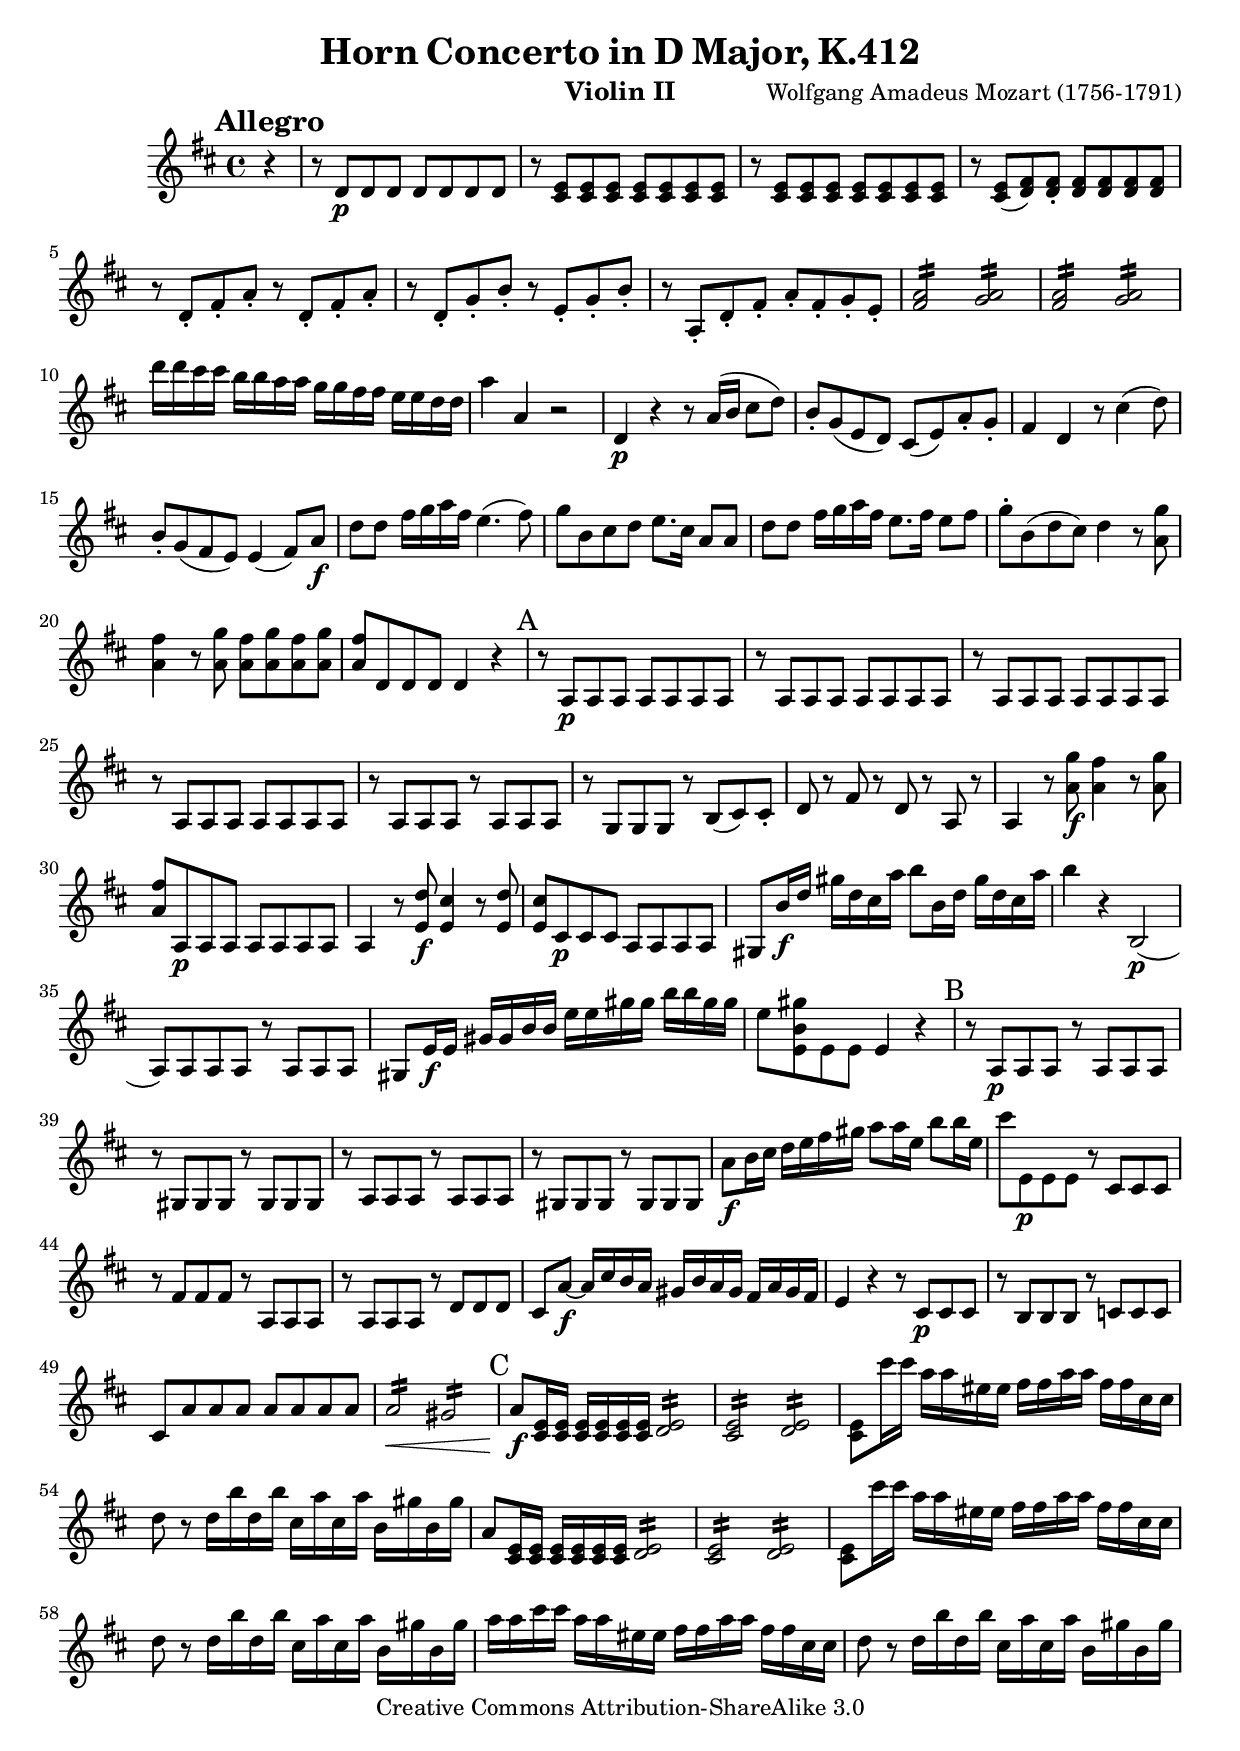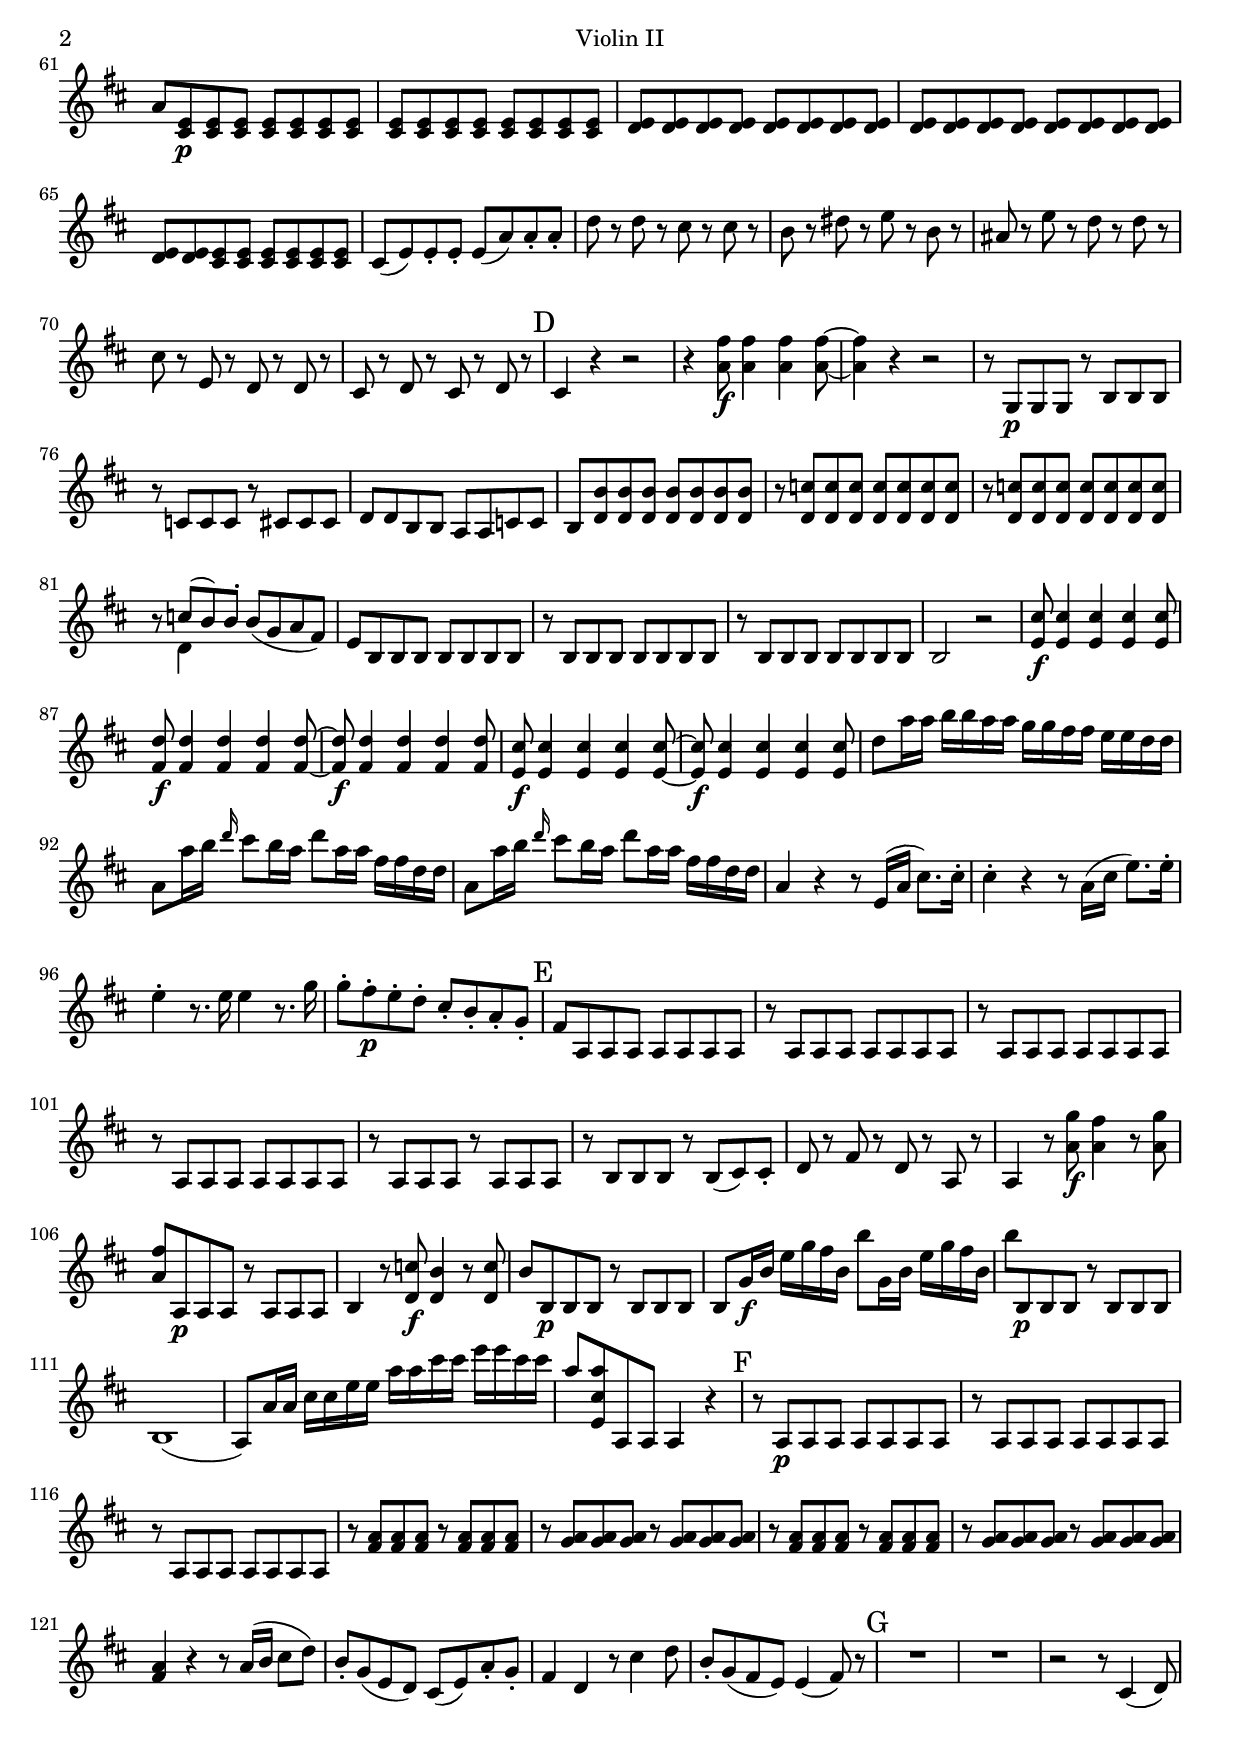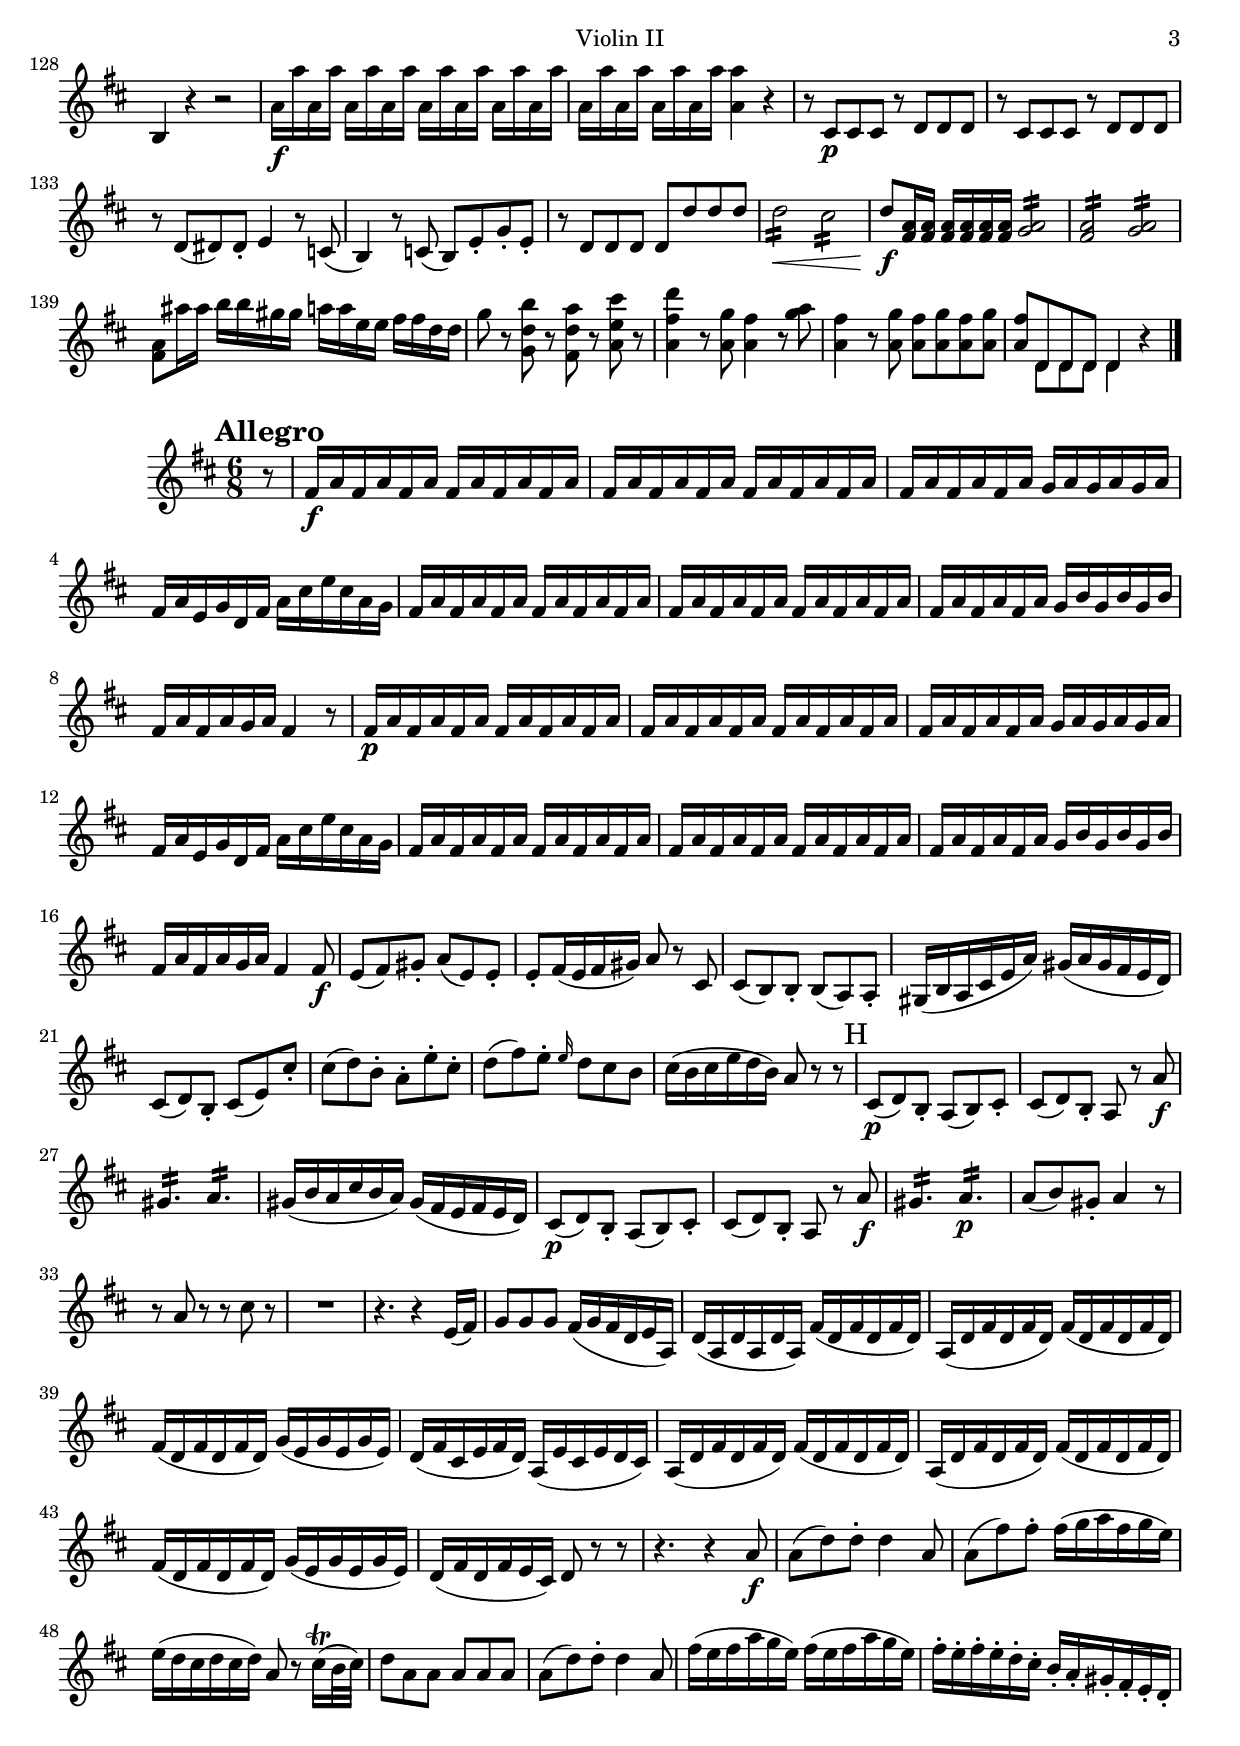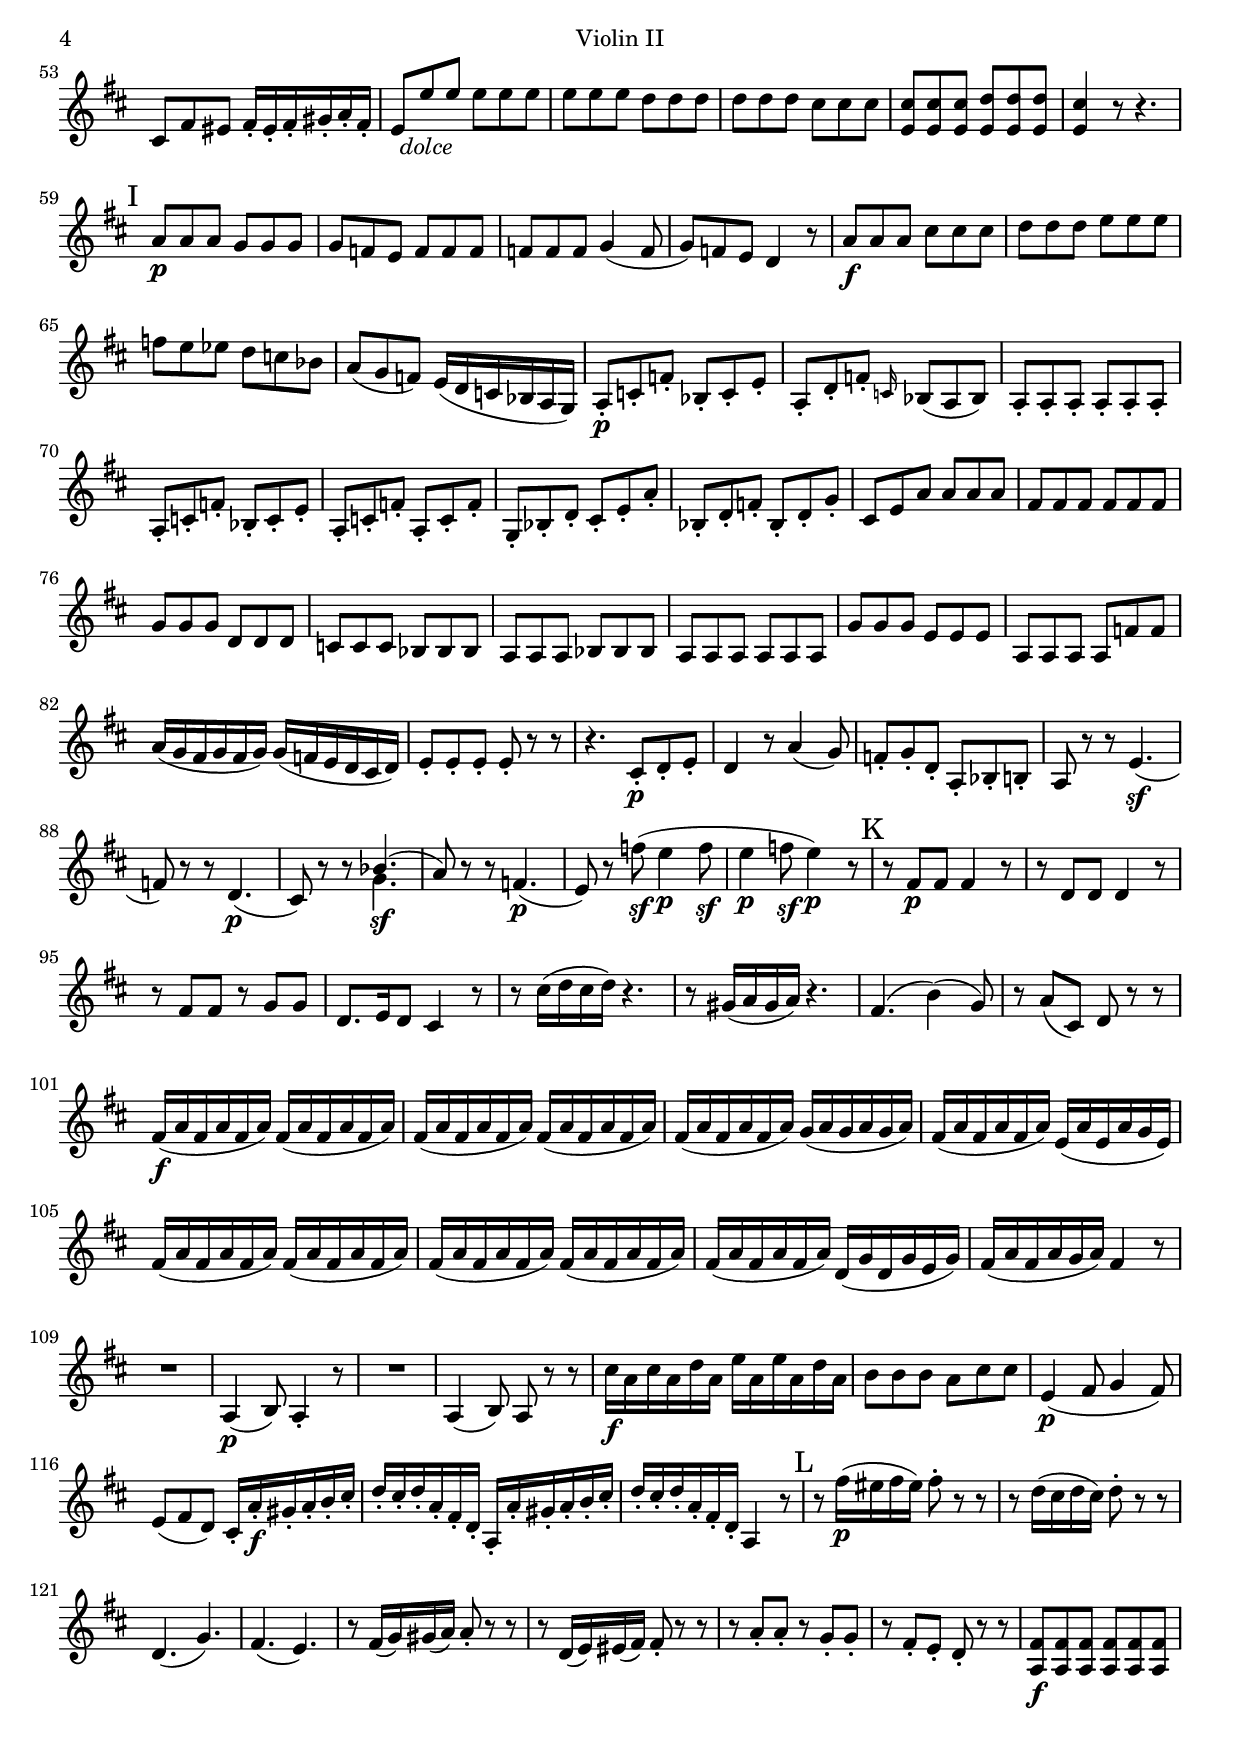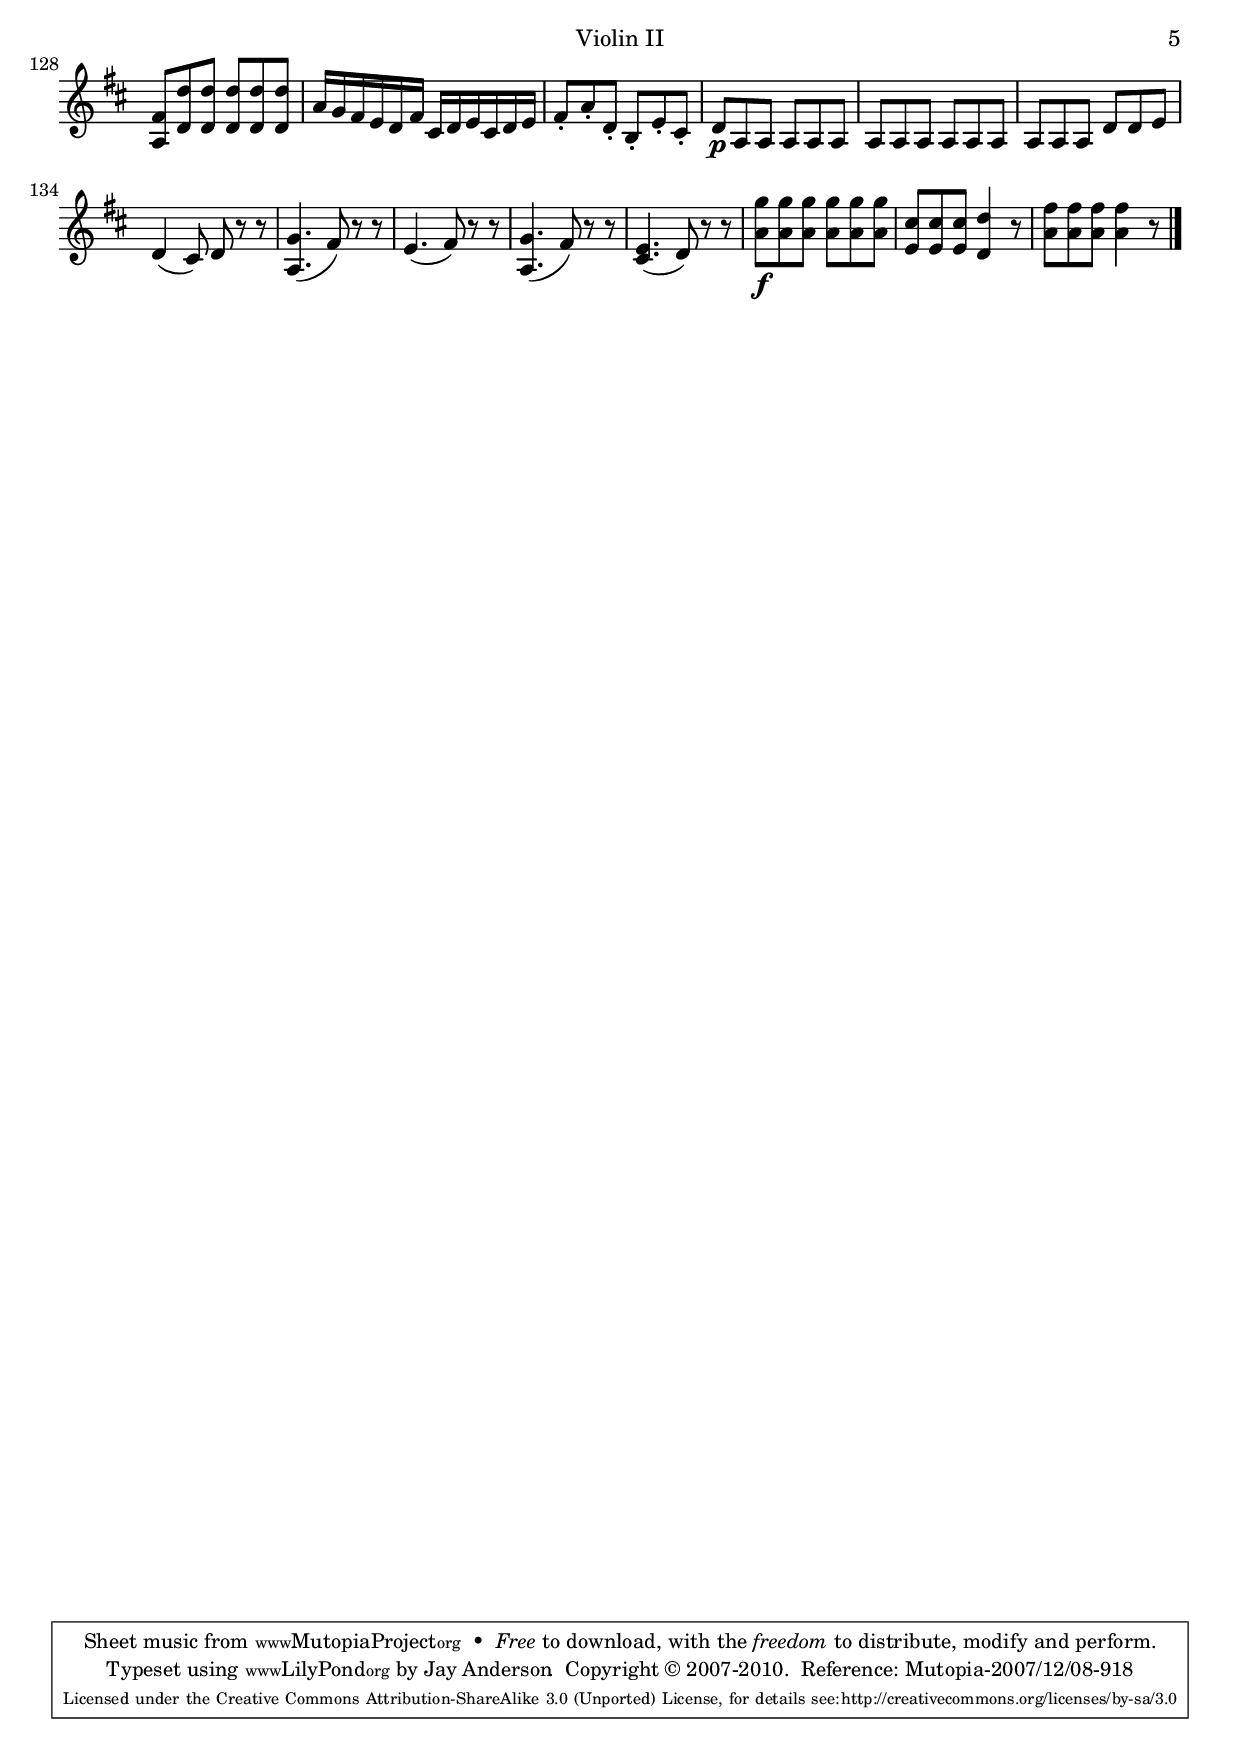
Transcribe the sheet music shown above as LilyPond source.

\version "2.13.10"

\include "defs.lyi"
\version "2.13.10"

\include "defs.lyi"

violinIIMvtI = \relative c'
{
  \key d \major
  r4
  r8 d\p d d d d d d |
  \repeat unfold 2
  {
    r8 \repeat unfold 7 <e cis> |
  }
  r8 <e cis>( <fis d>) <fis d>-. <fis d> <fis d> <fis d> <fis d> |
  r d-. fis-. a-. r d,-. fis-. a-. |
  r d,-. g-. b-. r e,-. g-. b-. |
  r a,-. d-. fis-. a-. fis-. g-. e-. |
  \repeat unfold 2
  {
    \repeat tremolo 8 <a fis>16 \repeat tremolo 8 <a g>16 |
  }
  d'16 d cis cis b b a a g g fis fis e e d d |
  a'4 a, r2 |
  d,4\p r r8 a'16( b cis8 d) |
  b-. g( e d) cis( e) a-. g-. |
  fis4 d r8 cis'4( d8) |
  b-. g( fis e) e4( fis8) a\f |
  d d fis16 g a fis e4.( fis8) |
  g b, cis d e8. cis16 a8 a |
  d d fis16 g a fis e8. fis16 e8 fis |
  g-. b,( d cis) d4 r8 <a g'> |
  <a fis'>4 r8 <a g'> <a fis'> <a g'> <a fis'> <a g'> |
  <a fis'> d, d d d4 r |
  r8 a\p a a a a a a |
  \repeat unfold 3
  {
    r8 a a a a a a a |
  }
  r8 a a a r a a a |
  r8 g g g r b( cis) cis-. |
  d r fis r d r a r |
  a4 r8 <a' g'>\f <a fis'>4 r8 <a g'> |
  <a fis'> a,8\p a a a a a a |
  a4 r8 <e' d'>\f <e cis'>4 r8 <e d'> |
  <e cis'> cis\p cis cis a a a a |
  gis8 b'16\f d gis d cis a' b8 b,16 d gis d cis a' |
  b4 r b,,2(\p |
  a8) a a a r a a a |
  gis e'16\f e gis gis b b e e gis gis b b gis gis |
  e8 <e, b' gis'> e e e4 r |
  r8 a,\p a a r a a a |
  r gis gis gis r gis gis gis |
  r8 a a a r a a a |
  r gis gis gis r gis gis gis |
  a'\f b16 cis d e fis gis a8 a16 e b'8 b16 e, |
  cis'8 e,,\p e e r cis cis cis |
  r fis fis fis r a, a a |
  r a a a r d d d |
  cis a'~\f a16 cis b a gis b a gis fis a gis fis |
  e4 r r8 cis\p cis cis |
  r b b b r c c c |
  cis a' a a a a a a |
  <<
    {\repeat tremolo 8 a16 \repeat tremolo 8 gis |}
    {s1\<}
  >>
  a8\f \repeat unfold 6 <e cis>16 \repeat tremolo 8 <e d>16 |
  \repeat tremolo 8 <e cis>16 \repeat tremolo 8 <e d>16 |
  <e cis>8 cis''16 cis a a eis eis fis fis a a fis fis cis cis |
  d8 r d16 b' d, b' cis, a' cis, a' b, gis' b, gis' |
  a,8 \repeat unfold 6 <e cis>16 \repeat tremolo 8 <e d>16 |
  \repeat tremolo 8 <e cis>16 \repeat tremolo 8 <e d>16 |
  <e cis>8 cis''16 cis a a eis eis fis fis a a fis fis cis cis |
  d8 r d16 b' d, b' cis, a' cis, a' b, gis' b, gis' |
  a a cis cis a a eis eis fis fis a a fis fis cis cis |
  d8 r d16 b' d, b' cis, a' cis, a' b, gis' b, gis' |
  a,8 <e cis>\p \repeat unfold 14 <e cis> |
  \repeat unfold 18 <e d> \repeat unfold 6 <e cis> |
  cis8( e) e-. e-. e( a) a-. a-. |
  d r d r cis r cis r |
  b r dis r e r b r |
  ais r e' r d r d r |
  cis r e, r d r d r |
  cis r d r cis r d r |
  cis4 r r2 |
  r4 <a' fis'>8\f <a fis'>4 <a fis'> <a fis'>8~ |
  <a fis'>4 r r2 |
  r8 g,\p g g r b b b |
  r c c c r cis cis cis |
  d d b b a a c c |
  b \repeat unfold 7 <d b'> |
  \repeat unfold 2
  {
    r8 \repeat unfold 7 <d c'> |
  }
  r8 << {c'( b) b-.} \\ {d,4} >> b'8( g a fis) |
  e \repeat unfold 7 b |
  \repeat unfold 2
  {
    r8 \repeat unfold 7 b |
  }
  b2 r |
  <e cis'>8\f <e cis'>4 <e cis'> <e cis'> <e cis'>8 |
  <fis d'>8\f <fis d'>4 <fis d'> <fis d'> <fis d'>8~ |
  <fis d'>8\f <fis d'>4 <fis d'> <fis d'> <fis d'>8 |
  <e cis'>8\f <e cis'>4 <e cis'> <e cis'> <e cis'>8~ |
  <e cis'>8\f <e cis'>4 <e cis'> <e cis'> <e cis'>8 |
  d'8 a'16 a b b a a g g fis fis e e d d |
  \repeat unfold 2
  {
    a8 a'16 b \grace d16 cis8 b16 a d8 a16 a fis fis d d |
  }
  a4 r r8 e16( a cis8.) cis16-. |
  cis4-. r r8 a16( cis e8.) e16-. |
  e4-. r8. e16 e4 r8. g16 |
  g8-. fis-.\p e-. d-. cis-. b-. a-. g-. |
  fis \repeat unfold 7 a, |
  \repeat unfold 3
  {
    r \repeat unfold 7 a |
  }
  r a a a r a a a |
  r b b b r b( cis) cis-. |
  d r fis r d r a r |
  a4 r8 <a' g'>\f <a fis'>4 r8 <a g'> |
  <a fis'> a,\p a a r a a a |
  b4 r8 <d c'>\f <d b'>4 r8 <d c'> |
  b' b,\p b b r b b b |
  b g'16\f b e g fis b, b'8 g,16 b e g fis b, |
  b'8 b,,\p b b r b b b |
  b1( |
  a8) a'16 a cis cis e e a a cis cis e e cis cis |
  a8 <e, cis' a'> a, a a4 r |
  r8 a\p \repeat unfold 6 a |
  \repeat unfold 2
  {
    r8 \repeat unfold 7 a |
  }
  \repeat unfold 2
  {
    \repeat unfold 2 {r8 <fis' a> <fis a> <fis a>} |
    \repeat unfold 2 {r8 <g a> <g a> <g a>} |
  }
  <fis a>4 r r8 a16( b cis8 d) |
  b-. g( e d) cis( e) a-. g-. |
  fis4 d r8 cis'4 d8 |
  b-. g( fis e) e4( fis8) r |
  R1*2 |
  r2 r8 cis4( d8) |
  b4 r r2 |
  a'16\f a' \repeat unfold 11 {a, a'} <a, a'>4 r |
  r8 cis,\p cis cis r d d d |
  r8 cis cis cis r d d d |
  r d( dis) dis-. e4 r8 c( |
  b4) r8 c( b) e-. g-. e-. |
  r d d d d d' d d |
  <<
    {\repeat tremolo 8 d16 \repeat tremolo 8 cis16 |}
    {s1\<}
  >> |
  d8\f \repeat unfold 6 <a fis>16 \repeat tremolo 8 <a g> |
  \repeat tremolo 8 <a fis>16 \repeat tremolo 8 <a g>16 |
  <a fis>8 ais'16 ais b b gis gis a a e e fis fis d d |
  g8 r <b d, g,> r <a d, fis,> r <cis e, a,> r |
  <d fis, a,>4 r8 <g, a,> <fis a,>4 r8 <g a> |
  <fis a,>4 r8 <g a,> <fis a,> <g a,> <fis a,> <g a,> |
  << {<fis a,>8 \voiceOne d, d d d4} \new Voice {s8 \voiceTwo d d d d4} >> \oneVoice r4 |
}


\version "2.13.10"

\include "defs.lyi"

violinIIMvtII = \relative c'
{
  \key d \major
  r8
  <<
    {s2.*8\f | s2.*8\p |}
    {
      \repeat unfold 15 {fis16 a} \repeat unfold 3 {g a} |
      fis a e g d fis a cis e cis a g |
      \repeat unfold 15 {fis16 a} \repeat unfold 3 {g b} |
      fis a fis a g a fis4 r8 |
      \repeat unfold 15 {fis16 a} \repeat unfold 3 {g a} |
      fis a e g d fis a cis e cis a g |
      \repeat unfold 15 {fis16 a} \repeat unfold 3 {g b} |
      fis a fis a g a fis4 fis8\f |
    }
  >>

  e( fis) gis-. a( e) e-. |
  e-. fis16( e fis gis) a8 r cis, |
  cis( b) b-. b( a) a-. |
  gis16( b a cis e a) gis( a gis fis e d) |
  cis8( d) b-. cis( e) cis'-. |
  cis( d) b-. a-. e'-. cis-. |
  d( fis) e-. \grace e16 d8 cis b |
  cis16( b cis e d b) a8 r r |

  cis,8(\p d) b-. a( b) cis-. |
  cis( d) b-. a r a'\f |
  \repeat tremolo 6 gis16 \repeat tremolo 6 a16 |
  gis16( b a cis b a) gis( fis e fis e d) |
  cis8(\p d) b-. a( b) cis-. |
  cis( d) b-. a r a'\f |
  \repeat tremolo 6 gis16 \repeat tremolo 6 a16\p |
  a8( b) gis-. a4 r8 |
  r a r r cis r |
  R2. |
  r4. r4 e,16( fis) |
  g8 g g
  <<
    {\repeat unfold 16 {s16*5( s16)}}
    {
      fis16 g fis d e a, |
      \repeat unfold 3 {d a} \repeat unfold 3 {fis' d} |
      a d \repeat unfold 8 {fis d} \repeat unfold 3 {g e} |
      d fis cis e fis d a e' cis e d cis |
      a d \repeat unfold 5 {fis d} |
      a d \repeat unfold 8 {fis d} \repeat unfold 3 {g e} |
      d fis d fis e cis
    }
  >> d8 r r |

  r4. r4 a'8\f |
  a( d) d-. d4 a8 |
  a( fis') fis-. fis16( g a fis g e) |
  e16( d cis d cis d) a8 r cis16(\trill b32 cis) |
  d8 a a a a a |
  a( d) d-. d4 a8 |
  \repeat unfold 2 {fis'16( e fis a g e)} |
  <<
    {\repeat unfold 12 s16-. | s4. \repeat unfold 6 s16-. |}
    {
      fis e fis e d cis b a gis fis e d |
      cis8 fis eis fis16 eis fis gis a fis |
    }
  >>
  e8 e'\dolce e e e e |
  e e e d d d |
  d d d cis cis cis |
  \repeat unfold 3 <cis e,> \repeat unfold 3 <d e,> |
  <cis e,>4 r8 r4. |

  a8\p a a g g g |
  g f e f f f |
  f f f g4( f8 |
  g) f e d4 r8 |

  a'8\f a a cis cis cis |
  d d d e e e |
  f e ees d c bes |
  a( g f) e16( d c bes a g) |

  a8-.\p c-. f-. bes,-. c-. e-. |
  a,-. d-. f-. \grace c16 bes8( a bes) |
  \repeat unfold 6 a8-. |
  a8-. c-. f-. bes,-. c-. e-. |
  a,-. c-. f-. a,-. c-. f-. |
  g,-. bes-. d-. cis-. e-. a-. |
  bes,-. d-. f-. bes,-. d-. g-. |
  cis, e a a a a |
  \repeat unfold 6 fis |
  g g g d d d |
  c c c bes bes bes |
  a a a bes bes bes |
  \repeat unfold 6 a |

  g' g g e e e |
  a, a a a f' f |
  a16( g fis g fis g) g( f e d cis d) |
  e8-. e-. e-. e-. r r |

  r4. cis8-.\p d-. e-. |
  d4 r8 a'4( g8) |
  f8-. g-. d-. a-. bes-. b-. |
  a r r e'4.(\sf |
  f8) r r d4.(\p |
  cis8) r r << {\voiceOne bes'4.(} \new Voice {\voiceTwo g4.\sf} >> \oneVoice |
  a8) r r f4.(\p |
  e8) r f'(\sf e4\p f8\sf |
  e4\p f8\sf e4)\p r8 |
  r fis,\p fis fis4 r8 |
  r8 d d d4 r8 |
  r8 fis fis r g g |
  d8. e16 d8 cis4 r8 |
  r8 cis'16( d cis d) r4. |
  r8 gis,16( a gis a) r4. |
  fis4.( b4)( g8) |
  r8 a( cis,) d r r |
  <<
    {s2.\f}
    {\repeat unfold 15 {s16*5( s16)}}
    {
      \repeat unfold 15 {fis16 a} \repeat unfold 3 {g a} |
      \repeat unfold 3 {fis a} e a e a g e |
      \repeat unfold 15 {fis a} d, g d g e g |
      fis a fis a g a
    }
  >> fis4 r8 |

  R2. |
  a,4(\p b8) a4-. r8 |
  R2. |
  a4( b8) a r r |
  cis'16\f a cis a d a e' a, e' a, d a |
  b8 b b a cis cis |
  e,4(\p fis8 g4 fis8) |
  e8( fis d)
  <<
    {\repeat unfold 24 s16-.}
    {
      cis16-. a'\f gis a b cis |
      d cis d a fis d a a' gis a b cis |
      d cis d a fis d
    }
  >> a4 r8 |
  r8 fis''16(\p eis fis eis) fis8-. r r |
  r8 d16( cis d cis) d8-. r r |
  d,4.( g) | fis( e) |
  r8 fis16( g) gis( a) a8-. r r |
  r8 d,16( e) eis( fis) fis8-. r r |
  r a-. a-. r g-. g-. |
  r fis-. e-. d-. r r |
  <fis a,>8\f \repeat unfold 6 <fis a,> \repeat unfold 5 <d' d,> |
  a16 g fis e d fis cis d e cis d e |
  fis8-. a-. d,-. b-. e-. cis-. |

  d\p \repeat unfold 14 a8 d d e |
  d4( cis8) d8 r r |
  <g a,>4.( fis8) r r |
  e4.( fis8) r r |
  <g a,>4.( fis8) r r |
  <e cis>4.( d8) r r |
  <a' g'>\f \repeat unfold 5 <a g'> |
  \repeat unfold 3 <cis e,>8 <d d,>4 r8 |
  \repeat unfold 3 <fis a,>8 <fis a,>4 r8 |
}



instrument = "Violin II"

\book
{
  \include "Header.lyi"
  \score
  {
    \new Staff
    {
      << \violinIIMvtI \outlineMvtI >>
    }
  }
  \score
  {
    \new Staff
    {
      << \violinIIMvtII \outlineMvtII >>
    }
  }
}

